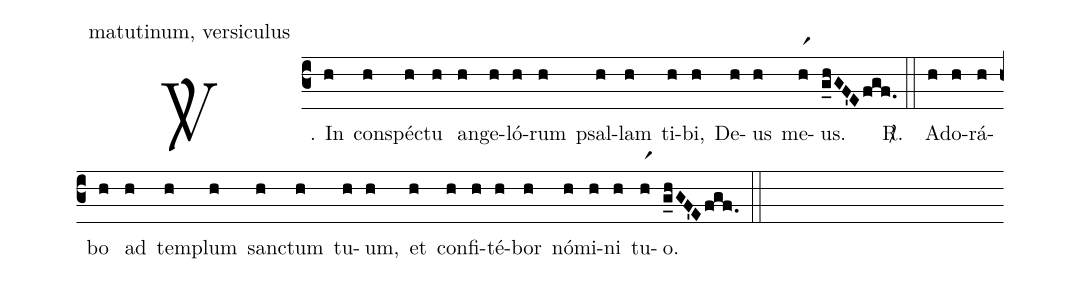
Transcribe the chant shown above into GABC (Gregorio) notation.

office-part: matutinum, versiculus;
%%
(c3)
<sp>V/</sp>. {I}n(h) con(h)spéc(h)tu(h) an(h)ge(h)ló(h)rum(h) psal(h)lam(h) ti(h)bi,(h) De(h)us(h) me(hr1)us.(g_hGF'Efgf.) <sp>R/</sp>.(::)
Ad(h)o(h)rá(h)bo(h) ad(h) tem(h)plum(h) sanc(h)tum(h) tu(h)um,(h) et(h) con(h)fi(h)té(h)bor(h) nó(h)mi(h)ni(h) tu(hr1)o.(g_hGF'Efgf.) (::)
